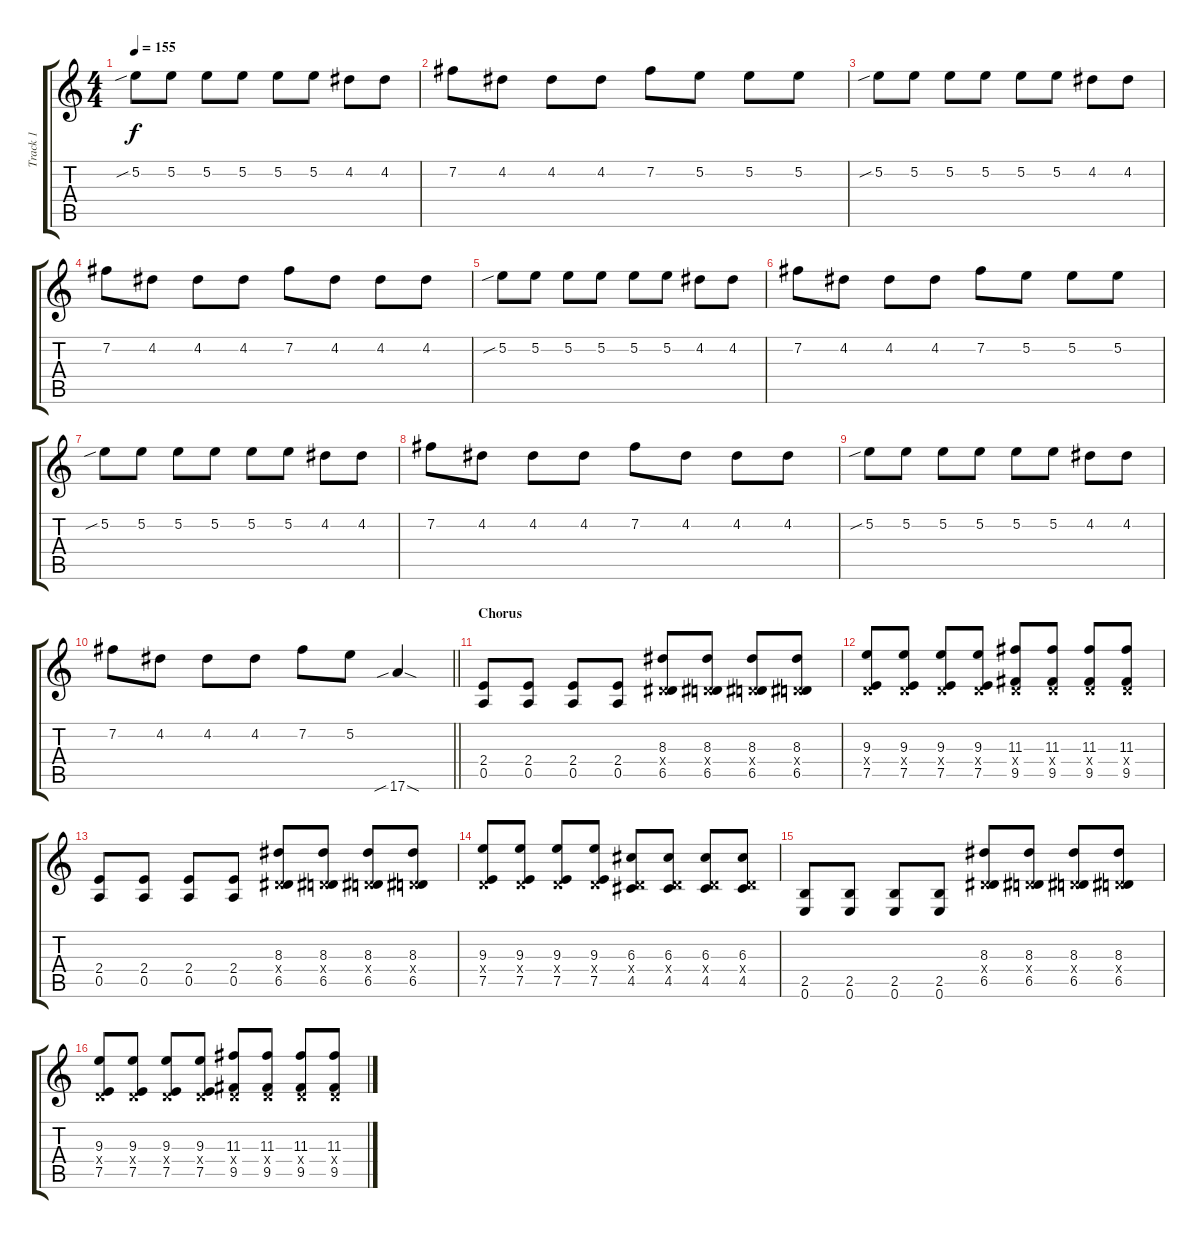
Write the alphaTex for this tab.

\track ("Track 1" "Track 1") {instrument distortionguitar}
\staff {score tabs}
\tuning (E4 B3 G3 D3 A2 E2) {hide}
\ts (4 4)
\tempo 155
\clef g2
\ks c
5.2{sib}.8{dy f} 5.2.8 5.2.8 5.2.8 5.2.8 5.2.8 4.2.8 4.2.8 |
7.2.8 4.2.8 4.2.8 4.2.8 7.2.8 5.2.8 5.2.8 5.2.8 |
5.2{sib}.8 5.2.8 5.2.8 5.2.8 5.2.8 5.2.8 4.2.8 4.2.8 |
7.2.8 4.2.8 4.2.8 4.2.8 7.2.8 4.2.8 4.2.8 4.2.8 |
5.2{sib}.8 5.2.8 5.2.8 5.2.8 5.2.8 5.2.8 4.2.8 4.2.8 |
7.2.8 4.2.8 4.2.8 4.2.8 7.2.8 5.2.8 5.2.8 5.2.8 |
5.2{sib}.8 5.2.8 5.2.8 5.2.8 5.2.8 5.2.8 4.2.8 4.2.8 |
7.2.8 4.2.8 4.2.8 4.2.8 7.2.8 4.2.8 4.2.8 4.2.8 |
5.2{sib}.8 5.2.8 5.2.8 5.2.8 5.2.8 5.2.8 4.2.8 4.2.8 |
\barLineRight lightlight
7.2.8 4.2.8 4.2.8 4.2.8 7.2.8 5.2.8 17.6{sib sod}.4 |
\section ("" "Chorus")
(2.4 0.5).8 (2.4 0.5).8 (2.4 0.5).8 (2.4 0.5).8 (8.3 0.4{x} 6.5).8 (8.3 0.4{x} 6.5).8 (8.3 0.4{x} 6.5).8 (8.3 0.4{x} 6.5).8 |
(9.3 0.4{x} 7.5).8 (9.3 0.4{x} 7.5).8 (9.3 0.4{x} 7.5).8 (9.3 0.4{x} 7.5).8 (11.3 0.4{x} 9.5).8 (11.3 0.4{x} 9.5).8 (11.3 0.4{x} 9.5).8 (11.3 0.4{x} 9.5).8 |
(2.4 0.5).8 (2.4 0.5).8 (2.4 0.5).8 (2.4 0.5).8 (8.3 0.4{x} 6.5).8 (8.3 0.4{x} 6.5).8 (8.3 0.4{x} 6.5).8 (8.3 0.4{x} 6.5).8 |
(9.3 0.4{x} 7.5).8 (9.3 0.4{x} 7.5).8 (9.3 0.4{x} 7.5).8 (9.3 0.4{x} 7.5).8 (6.3 0.4{x} 4.5).8 (6.3 0.4{x} 4.5).8 (6.3 0.4{x} 4.5).8 (6.3 0.4{x} 4.5).8 |
(2.5 0.6).8 (2.5 0.6).8 (2.5 0.6).8 (2.5 0.6).8 (8.3 0.4{x} 6.5).8 (8.3 0.4{x} 6.5).8 (8.3 0.4{x} 6.5).8 (8.3 0.4{x} 6.5).8 |
(9.3 0.4{x} 7.5).8 (9.3 0.4{x} 7.5).8 (9.3 0.4{x} 7.5).8 (9.3 0.4{x} 7.5).8 (11.3 0.4{x} 9.5).8 (11.3 0.4{x} 9.5).8 (11.3 0.4{x} 9.5).8 (11.3 0.4{x} 9.5).8
